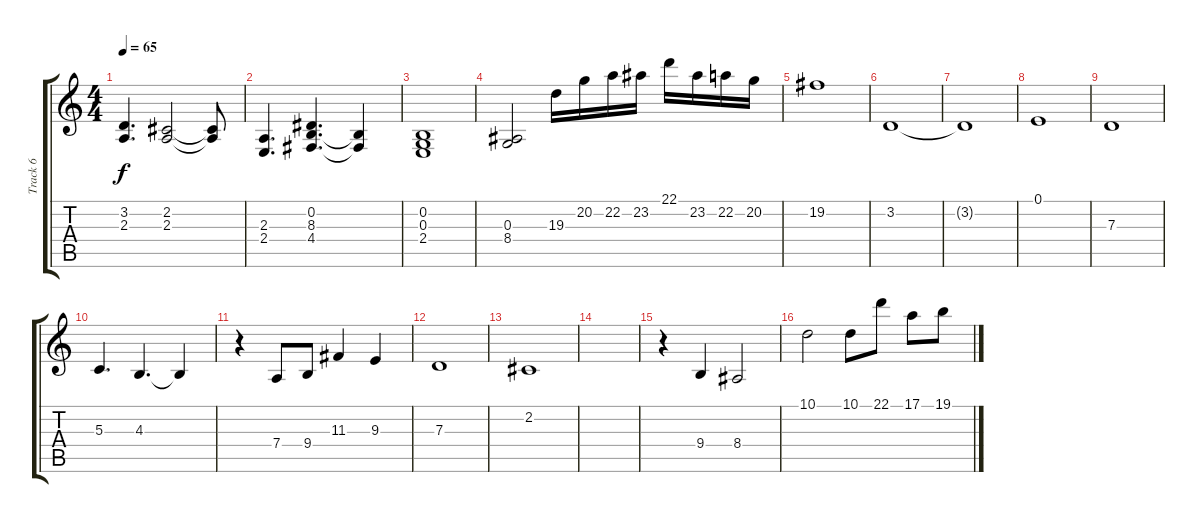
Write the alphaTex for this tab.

\track ("Track 6" "Track 6") {instrument stringensemble1}
\staff {score tabs}
\tuning (E4 B3 G3 D3 A2 E2) {hide}
\ts (4 4)
\tempo 65
\clef g2
\ks c
(3.2 2.3).4{d dy f instrument choiraahs} (2.2 2.3).2 (2.2{t} 2.3{t}).8 |
(2.3 2.4).4{d} (0.2 8.3 4.4).4{d} (0.2{t} 4.4{t}).4 |
(0.2 0.3 2.4).1{instrument stringensemble1} |
(0.3 8.4).2 19.3.16{volume 13} 20.2.16 22.2.16 23.2.16 22.1.16 23.2.16 22.2.16 20.2.16 |
19.2.1 |
3.2.1{volume 8} |
3.2{t}.1 |
0.1.1 |
7.3.1 |
5.3.4{d} 4.3.4{d} 4.3{t}.4 |
r.4{volume 13} 7.4.8 9.4.8 11.3.4 9.3.4 |
7.3.1 |
2.2.1 |
|
r.4 9.4.4 8.4.2 |
10.1.2 10.1.8 22.1.8 17.1.8 19.1.8
